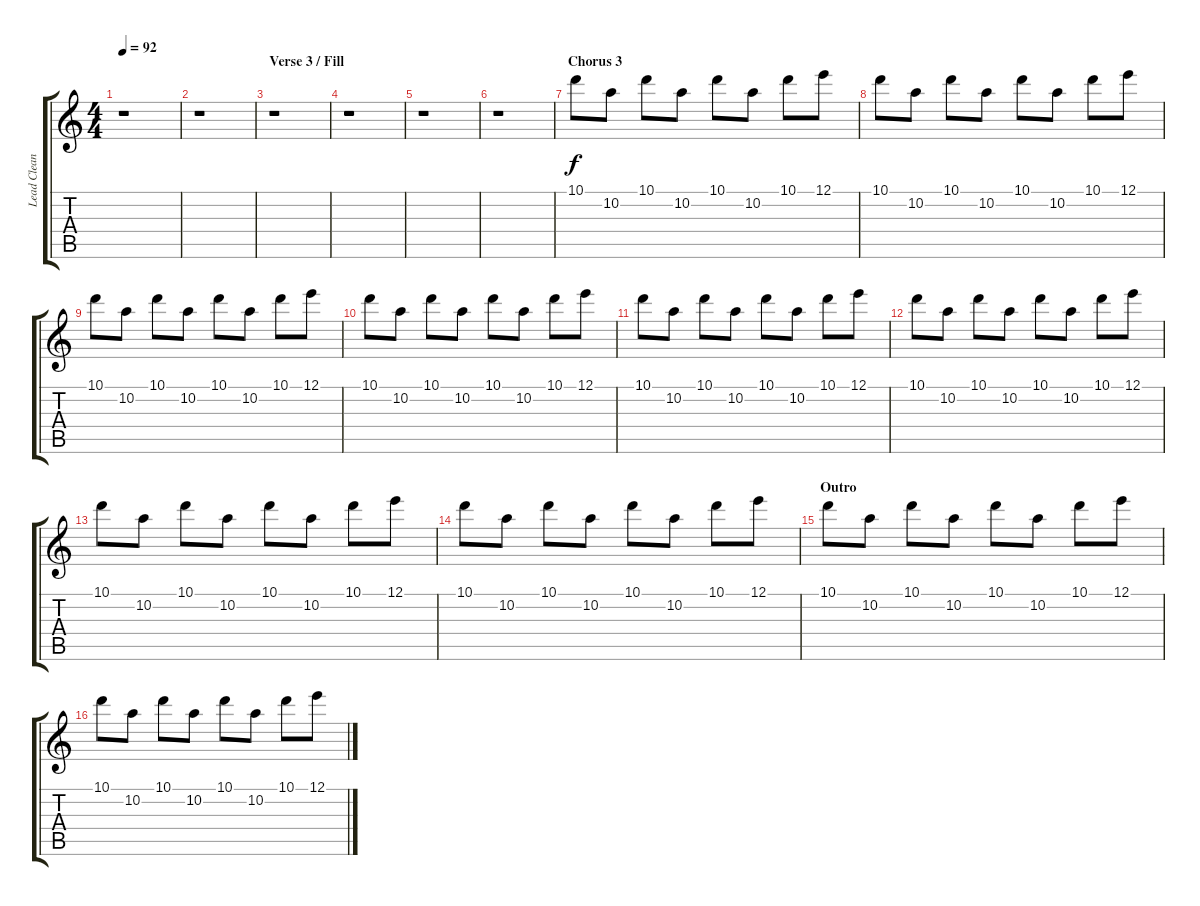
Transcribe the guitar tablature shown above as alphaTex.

\track ("Lead Clean (Guitar 3)" "Lead Clean") {instrument electricguitarjazz}
\staff {score tabs}
\tuning (E4 B3 G3 D3 A2 E2) {hide}
\ts (4 4)
\tempo 92
\clef g2
\ks c
r.1{dy f} |
r.1 |
\section ("" "Verse 3 / Fill")
r.1 |
r.1 |
r.1 |
r.1 |
\section ("" "Chorus 3")
10.1.8 10.2.8 10.1.8 10.2.8 10.1.8 10.2.8 10.1.8 12.1.8 |
10.1.8 10.2.8 10.1.8 10.2.8 10.1.8 10.2.8 10.1.8 12.1.8 |
10.1.8 10.2.8 10.1.8 10.2.8 10.1.8 10.2.8 10.1.8 12.1.8 |
10.1.8 10.2.8 10.1.8 10.2.8 10.1.8 10.2.8 10.1.8 12.1.8 |
10.1.8 10.2.8 10.1.8 10.2.8 10.1.8 10.2.8 10.1.8 12.1.8 |
10.1.8 10.2.8 10.1.8 10.2.8 10.1.8 10.2.8 10.1.8 12.1.8 |
10.1.8 10.2.8 10.1.8 10.2.8 10.1.8 10.2.8 10.1.8 12.1.8 |
10.1.8 10.2.8 10.1.8 10.2.8 10.1.8 10.2.8 10.1.8 12.1.8 |
\section ("" "Outro")
10.1.8 10.2.8 10.1.8 10.2.8 10.1.8 10.2.8 10.1.8 12.1.8 |
10.1.8 10.2.8 10.1.8 10.2.8 10.1.8 10.2.8 10.1.8 12.1.8
